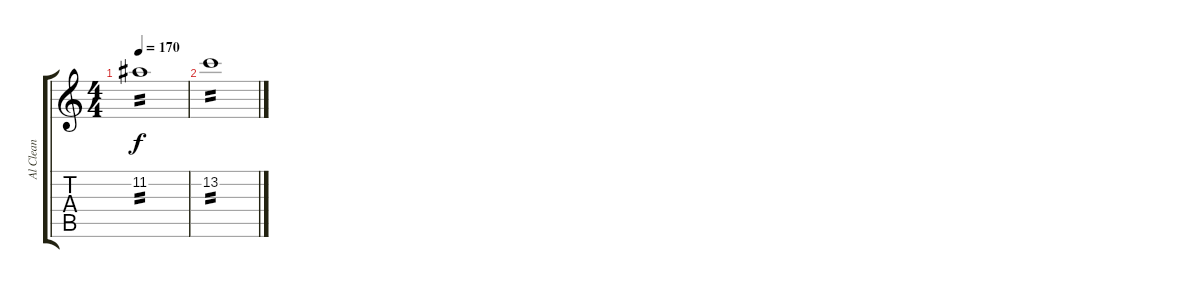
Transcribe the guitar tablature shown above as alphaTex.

\track ("Al Clean" "Al Clean") {instrument electricguitarjazz}
\staff {score tabs}
\tuning (E4 B3 G3 D3 A2 D2) {hide}
\ts (4 4)
\tempo 170
\clef g2
\ks c
11.2.1{tp 2 dy f} |
13.2.1{tp 2}
